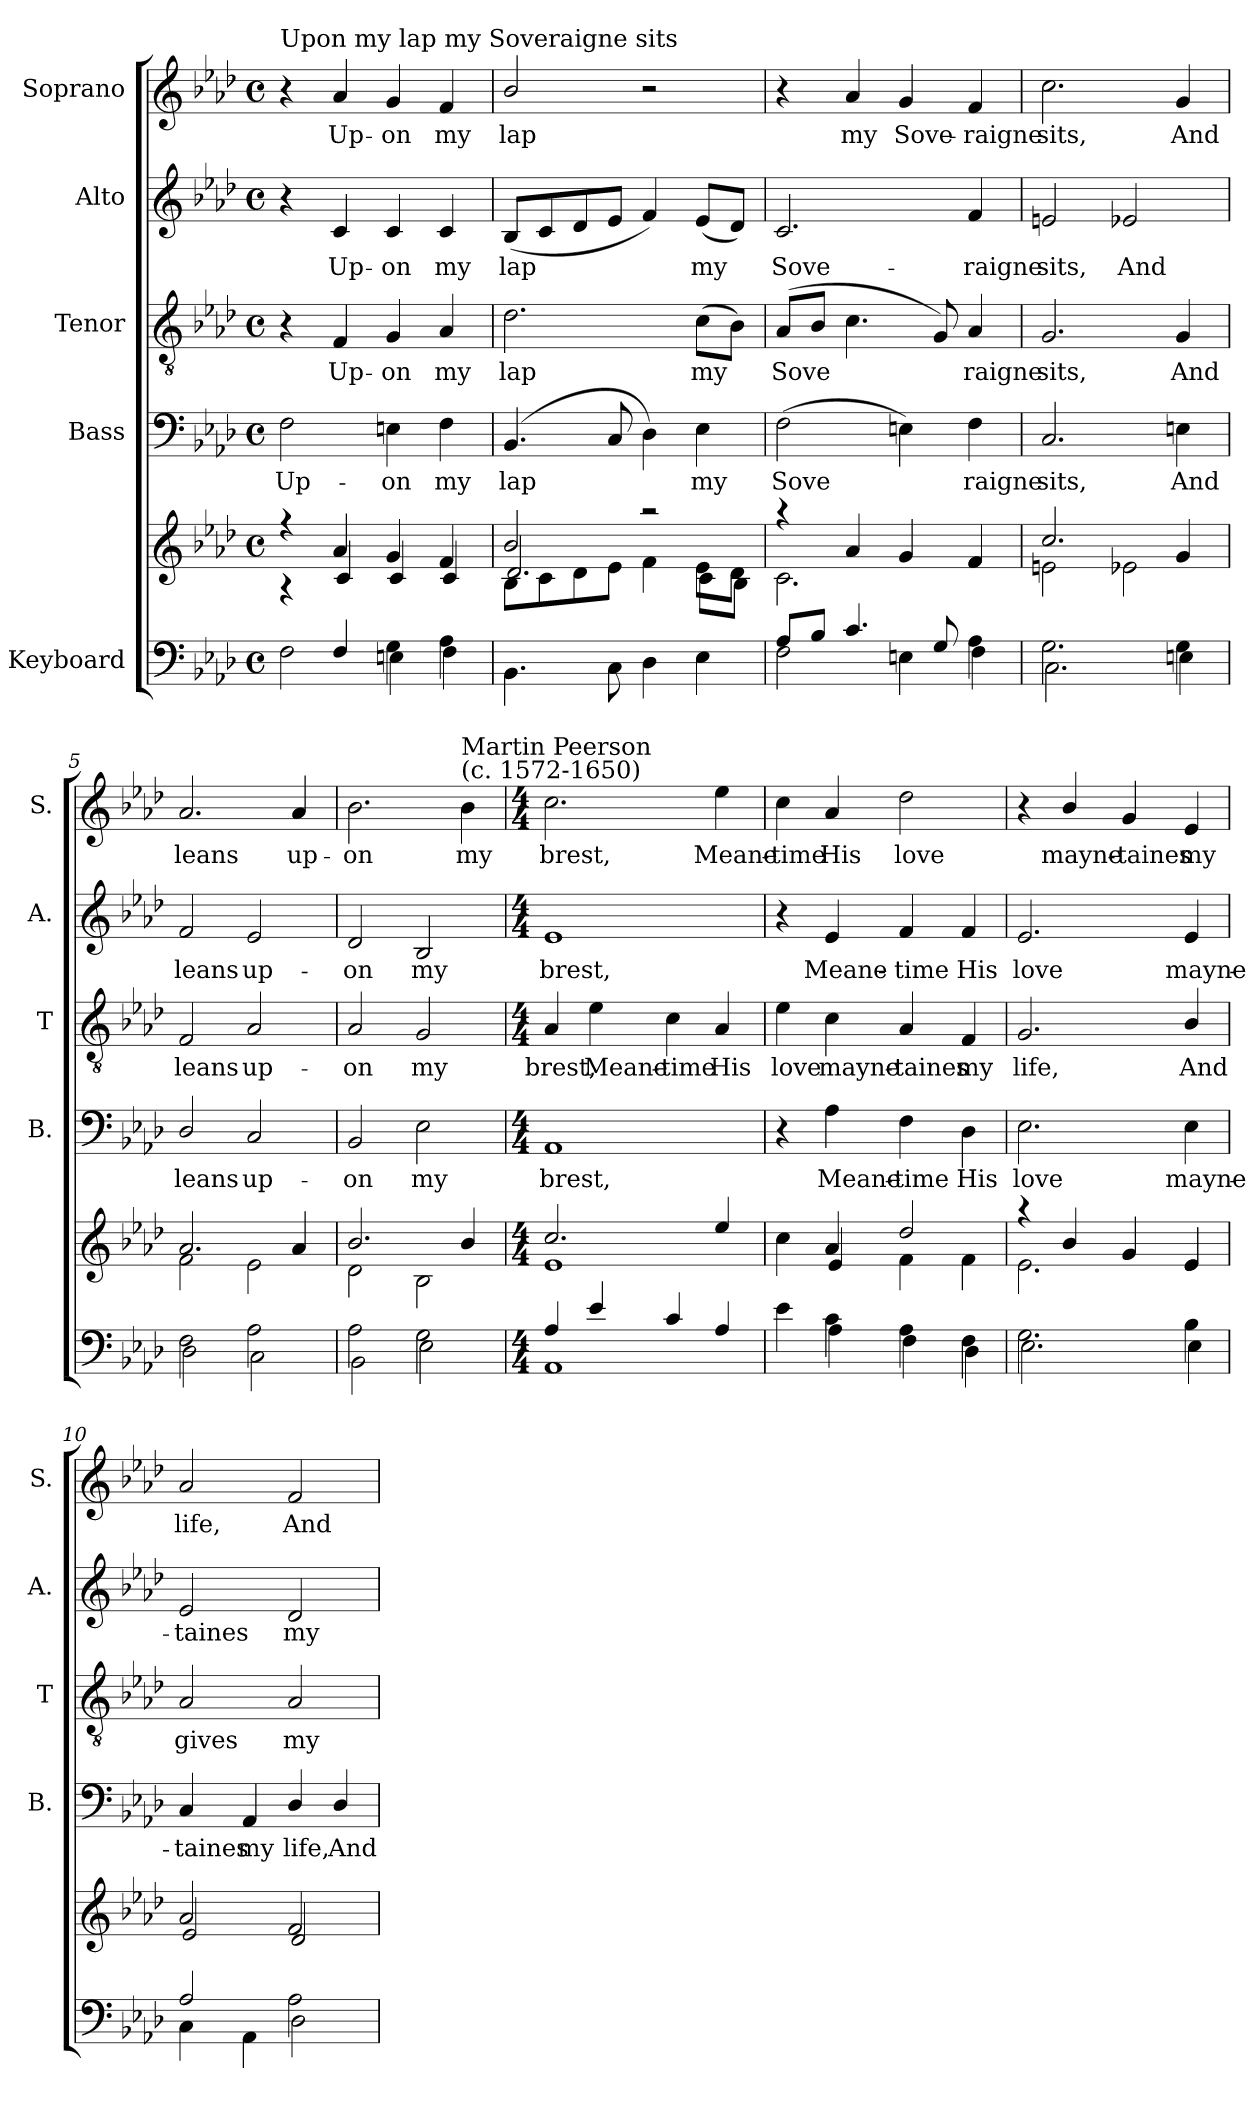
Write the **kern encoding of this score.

**kern	**kern	**kern	**text	**kern	**text	**kern	**text	**kern	**text
*part5	*part5	*part4	*part4	*part3	*part3	*part2	*part2	*part1	*part1
*staff6	*staff5	*staff4	*staff4	*staff3	*staff3	*staff2	*staff2	*staff1	*staff1
*I"Keyboard	*	*I"Bass	*	*I"Tenor	*	*I"Alto	*	*I"Soprano	*
*	*	*I'B.	*	*I'T	*	*I'A.	*	*I'S.	*
*clefF4	*clefG2	*clefF4	*	*clefGv2	*	*clefG2	*	*clefG2	*
*k[b-e-a-d-]	*k[b-e-a-d-]	*k[b-e-a-d-]	*	*k[b-e-a-d-]	*	*k[b-e-a-d-]	*	*k[b-e-a-d-]	*
*A-:	*A-:	*A-:	*	*A-:	*	*A-:	*	*A-:	*
*M4/4	*M4/4	*M4/4	*	*M4/4	*	*M4/4	*	*M4/4	*
*met(c)	*met(c)	*met(c)	*	*met(c)	*	*met(c)	*	*met(c)	*
=1	=1	=1	=1	=1	=1	=1	=1	=1	=1
*^	*^	*	*	*	*	*	*	*	*
!	!	!	!	!	!	!	!	!	!	!LO:TX:a:t=Upon my lap my Soveraigne sits	!
!	!	!	!	!	!LO:LY:b	!	!	!	!	!	!
4ryy	2F\	4r	4r	2F\	Up-	4r	.	4r	.	4r	.
!	!	!	!	!	!	!	!LO:LY:b	!	!LO:LY:b	!	!LO:LY:b
4F/	.	4a-/	4c/	.	.	4F/	Up-	4c/	Up-	4a-/	Up-
!	!	!	!	!	!LO:LY:b	!	!LO:LY:b	!	!LO:LY:b	!	!LO:LY:b
4G\	4En\	4g/	4c/	4En\	-on	4G/	-on	4c/	-on	4g/	-on
!	!	!	!	!	!LO:LY:b	!	!LO:LY:b	!	!LO:LY:b	!	!LO:LY:b
4A-\	4F\	4f/	4c/	4F\	my	4A-/	my	4c/	my	4f/	my
=2	=2	=2	=2	=2	=2	=2	=2	=2	=2	=2	=2
*	*	*	*^	*	*	*	*	*	*	*	*
!	!	!	!	!	!	!LO:LY:b	!	!LO:LY:b	!	!LO:LY:b	!	!LO:LY:b
*v	*v	*	*	*	*	*	*	*	*	*	*	*
4.BB-\	2b-/	8B-\L	2.d-/	(<4.BB-/	lap	2.d-\	lap	(<8B-/L	lap	2b-/	lap
.	.	8c\	.	.	.	.	.	8c/	.	.	.
.	.	8d-\	.	.	.	.	.	8d-/	.	.	.
8C\	.	8e-\J	.	8C/	.	.	.	8e-/J	.	.	.
4D-\	2raa	4f\	.	4D-\)	.	.	.	4f/)	.	2r	.
!	!	!	!	!	!LO:LY:b	!	!LO:LY:b	!	!LO:LY:b	!	!
4E-\	.	8e-\L	8c\L	4E-\	my	(>8c\L	my	(<8e-/L	my	.	.
.	.	8d-\J	8B-\J	.	.	8B-\J)	.	8d-/J)	.	.	.
=3	=3	=3	=3	=3	=3	=3	=3	=3	=3	=3	=3
*^	*	*	*	*	*	*	*	*	*	*	*
!	!	!	!	!	!	!LO:LY:b	!	!LO:LY:b	!	!LO:LY:b	!	!
*	*	*	*v	*v	*	*	*	*	*	*	*	*
8A-/L	2F\	4raa	2.c\	(>2F\	Sove­	(<8A-/L	Sove­	2.c/	Sove-	4r	.
8B-/J	.	.	.	.	.	8B-/J	.	.	.	.	.
!	!	!	!	!	!	!	!	!	!	!	!LO:LY:b
4.c/	.	4a-/	.	.	.	4.c\	.	.	.	4a-/	my
!	!	!	!	!	!	!	!	!	!	!	!LO:LY:b
.	4En\	4g/	.	4En\)	.	.	.	.	.	4g/	Sove-
8G/	.	.	.	.	.	8G/)	.	.	.	.	.
!	!	!	!	!	!LO:LY:b	!	!LO:LY:b	!	!LO:LY:b	!	!LO:LY:b
4A-\	4F\	4f/	4f/	4F\	raigne	4A-/	raigne	4f/	-raigne	4f/	-raigne
=4	=4	=4	=4	=4	=4	=4	=4	=4	=4	=4	=4
!	!	!	!	!	!LO:LY:b	!	!LO:LY:b	!	!LO:LY:b	!	!LO:LY:b
2.G\	2.C\	2.cc/	2en\	2.C/	sits,	2.G/	sits,	2en/	sits,	2.cc\	sits,
!	!	!	!	!	!	!	!	!	!LO:LY:b	!	!
.	.	.	2e-X\	.	.	.	.	2e-X/	And	.	.
!	!	!	!	!	!LO:LY:b	!	!LO:LY:b	!	!	!	!LO:LY:b
4G\	4En\	4g/	.	4En\	And	4G/	And	.	.	4g/	And
=5	=5	=5	=5	=5	=5	=5	=5	=5	=5	=5	=5
!	!	!	!	!	!LO:LY:b	!	!LO:LY:b	!	!LO:LY:b	!	!LO:LY:b
2F\	2D-\	2.a-/	2f\	2D-/	leans	2F/	leans	2f/	leans	2.a-/	leans
!	!	!	!	!	!LO:LY:b	!	!LO:LY:b	!	!LO:LY:b	!	!
2A-\	2C\	.	2e-\	2C/	up-	2A-/	up-	2e-/	up-	.	.
!	!	!	!	!	!	!	!	!	!	!	!LO:LY:b
.	.	4a-/	.	.	.	.	.	.	.	4a-/	up-
=6	=6	=6	=6	=6	=6	=6	=6	=6	=6	=6	=6
!	!	!	!	!	!LO:LY:b	!	!LO:LY:b	!	!LO:LY:b	!	!LO:LY:b
2A-\	2BB-\	2.b-/	2d-\	2BB-/	-on	2A-/	-on	2d-/	-on	2.b-\	-on
!	!	!	!	!	!LO:LY:b	!	!LO:LY:b	!	!LO:LY:b	!	!
2G\	2E-\	.	2B-\	2E-\	my	2G/	my	2B-/	my	.	.
!	!	!	!	!	!	!	!	!	!	!LO:TX:a:t=Martin Peerson\n(c. 1572-1650)	!
!	!	!	!	!	!	!	!	!	!	!	!LO:LY:b
.	.	4b-/	.	.	.	.	.	.	.	4b-\	my
!!LO:LB:g=z
=7	=7	=7	=7	=7	=7	=7	=7	=7	=7	=7	=7
*M4/4	*	*M4/4	*	*M4/4	*	*M4/4	*	*M4/4	*	*M4/4	*
!	!	!	!	!	!LO:LY:b	!	!LO:LY:b	!	!LO:LY:b	!	!LO:LY:b
4A-/	1AA-	2.cc/	1e-	1AA-	brest,	4A-/	brest,	1e-	brest,	2.cc\	brest,
!	!	!	!	!	!	!	!LO:LY:b	!	!	!	!
4e-/	.	.	.	.	.	4e-\	Meane-	.	.	.	.
!	!	!	!	!	!	!	!LO:LY:b	!	!	!	!
4c/	.	.	.	.	.	4c\	-time	.	.	.	.
!	!	!	!	!	!	!	!LO:LY:b	!	!	!	!LO:LY:b
4A-/	.	4ee-/	.	.	.	4A-/	His	.	.	4ee-\	Meane-
=8	=8	=8	=8	=8	=8	=8	=8	=8	=8	=8	=8
!	!	!	!	!	!	!	!LO:LY:b	!	!	!	!LO:LY:b
4e-\	4ryy	4cc\	4ryy	4r	.	4e-\	love	4r	.	4cc\	-time
!	!	!	!	!	!LO:LY:b	!	!LO:LY:b	!	!LO:LY:b	!	!LO:LY:b
4c\	4A-\	4a-/	4e-/	4A-\	Meane-	4c\	mayne-	4e-/	Meane-	4a-/	His
!	!	!	!	!	!LO:LY:b	!	!LO:LY:b	!	!LO:LY:b	!	!LO:LY:b
4A-\	4F\	2dd-/	4f\	4F\	-time	4A-/	-taines	4f/	-time	2dd-\	love
!	!	!	!	!	!LO:LY:b	!	!LO:LY:b	!	!LO:LY:b	!	!
4F\	4D-\	.	4f\	4D-\	His	4F/	my	4f/	His	.	.
=9	=9	=9	=9	=9	=9	=9	=9	=9	=9	=9	=9
!	!	!	!	!	!LO:LY:b	!	!LO:LY:b	!	!LO:LY:b	!	!
2.G\	2.E-\	4raa	2.e-\	2.E-\	love	2.G/	life,	2.e-/	love	4r	.
!	!	!	!	!	!	!	!	!	!	!	!LO:LY:b
.	.	4b-/	.	.	.	.	.	.	.	4b-/	mayne-
!	!	!	!	!	!	!	!	!	!	!	!LO:LY:b
.	.	4g/	.	.	.	.	.	.	.	4g/	-taines
!	!	!	!	!	!LO:LY:b	!	!LO:LY:b	!	!LO:LY:b	!	!LO:LY:b
4B-\	4E-\	4e-/	4e-/	4E-\	mayne-	4B-/	And	4e-/	mayne-	4e-/	my
=10	=10	=10	=10	=10	=10	=10	=10	=10	=10	=10	=10
!	!	!	!	!	!LO:LY:b	!	!LO:LY:b	!	!LO:LY:b	!	!LO:LY:b
2A-/	4C\	2a-/	2e-/	4C/	-taines	2A-/	gives	2e-/	-taines	2a-/	life,
!	!	!	!	!	!LO:LY:b	!	!	!	!	!	!
.	4AA-\	.	.	4AA-/	my	.	.	.	.	.	.
!	!	!	!	!	!LO:LY:b	!	!LO:LY:b	!	!LO:LY:b	!	!LO:LY:b
2A-\	2D-\	2f/	2d-/	4D-/	life,	2A-/	my	2d-/	my	2f/	And
!	!	!	!	!	!LO:LY:b	!	!	!	!	!	!
.	.	.	.	4D-/	And	.	.	.	.	.	.
*v	*v	*	*	*	*	*	*	*	*	*	*
*	*v	*v	*	*	*	*	*	*	*	*
=	=	=	=	=	=	=	=	=	=
*-	*-	*-	*-	*-	*-	*-	*-	*-	*-
